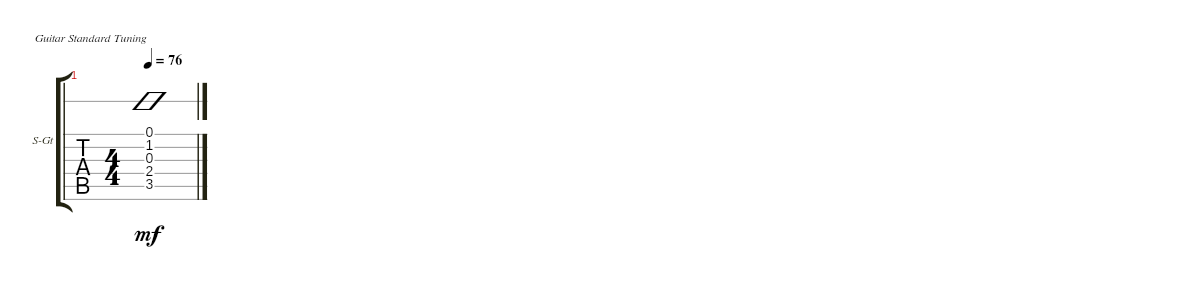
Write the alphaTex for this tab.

\defaultSystemsLayout 4
\bracketExtendMode groupsimilarinstruments
\firstSystemTrackNameOrientation horizontal
\otherSystemsTrackNameOrientation horizontal
\track ("John Cooper" "S-Gt") {instrument acousticguitarsteel}
\staff {tabs slash}
\tuning (E4 B3 G3 D3 A2 E2)
\ts (4 4)
\tempo 76
\clef g2
\ks c
(3.5{t} 2.4{t} 0.3{t} 1.2{t} 0.1{t}).1{dy mf}
